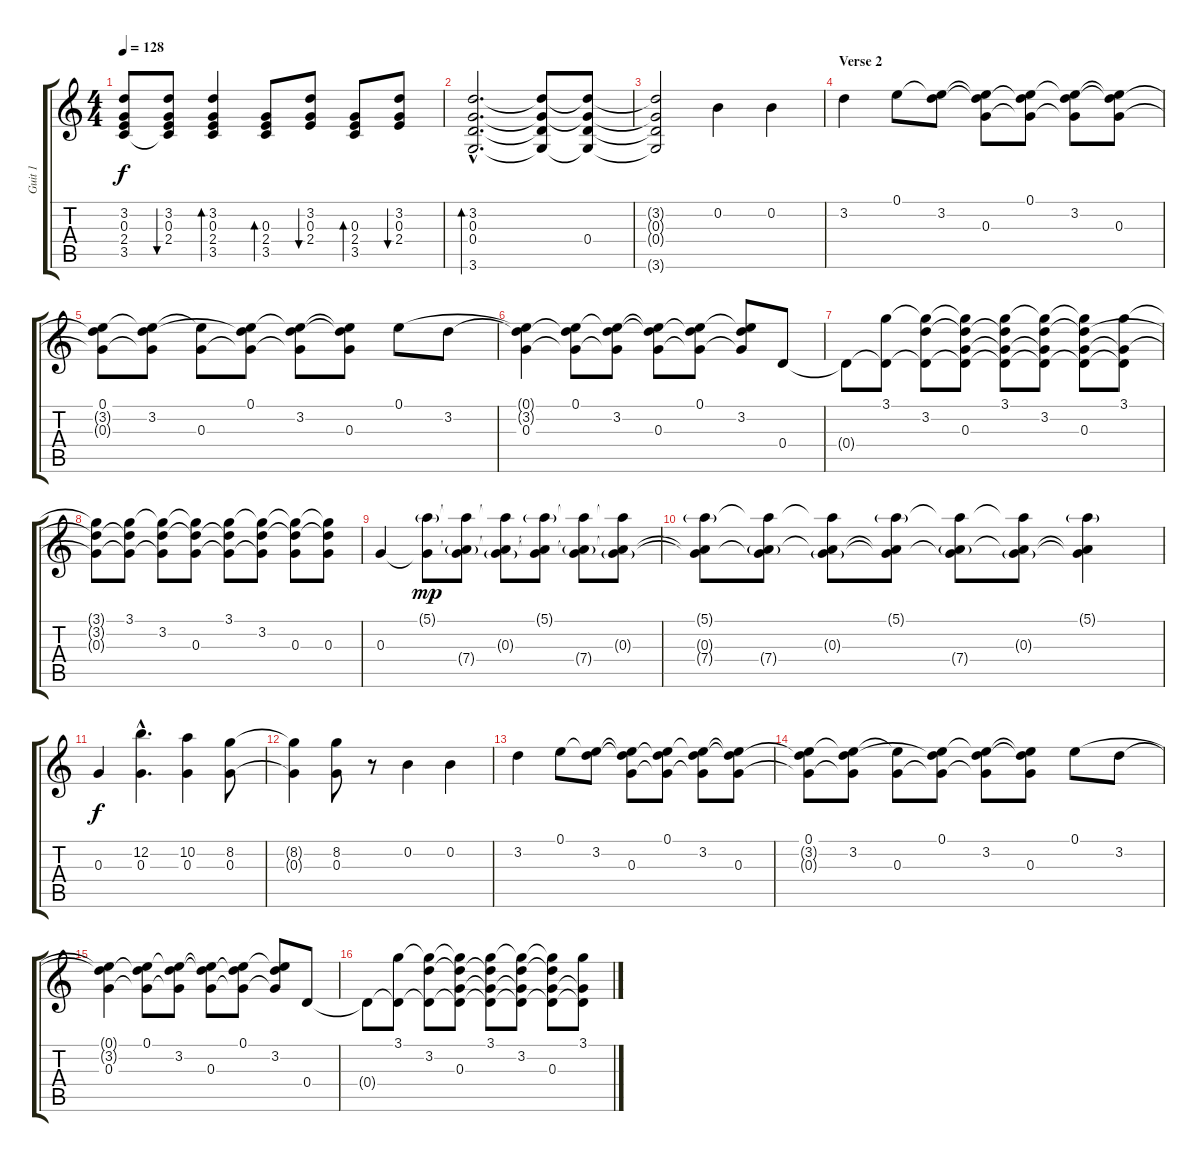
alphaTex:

\track ("Guit 1" "Guit 1") {instrument electricguitarjazz}
\staff {score tabs}
\tuning (E4 B3 G3 D3 A2 E2) {hide}
\ts (4 4)
\tempo 128
\clef g2
\ks c
(3.2{t} 0.3{t} 2.4{t} 3.5{t}).8{dy f} (3.2 0.3 2.4 3.5{t}).8{bu 30} (3.2 0.3 2.4 3.5).4{bd 30} (0.3 2.4 3.5).8{bd 30} (3.2 0.3 2.4).8{bu 30} (0.3 2.4 3.5).8{bd 30} (3.2 0.3 2.4).8{bu 30} |
(3.2{hac} 0.3{hac} 0.4{hac} 3.6{hac}).2{d bd 30} (3.2{t} 0.3{t} 0.4{t} 3.6{t}).8 (3.2{t} 0.3{t} 0.4 3.6{t}).8 |
(3.2{t} 0.3{t} 0.4{t} 3.6{t}).2 0.2.4 0.2.4 |
\section ("" "Verse 2")
3.2.4 0.1.8 (0.1{t} 3.2).8 (0.1{t} 3.2{t} 0.3).8 (0.1 3.2{t} 0.3{t}).8 (0.1{t} 3.2 0.3{t}).8 (0.1{t} 3.2{t} 0.3).8 |
(0.1 3.2{t} 0.3{t}).8 (0.1{t} 3.2 0.3{t}).8 (0.1{t} 0.3).8 (0.1 3.2{t} 0.3{t}).8 (0.1{t} 3.2 0.3{t}).8 (0.1{t} 3.2{t} 0.3).8 0.1.8 3.2.8 |
(0.1{t} 3.2{t} 0.3).4 (0.1 3.2{t} 0.3{t}).8 (0.1{t} 3.2 0.3{t}).8 (0.1{t} 3.2{t} 0.3).8 (0.1 3.2{t} 0.3{t}).8 (0.1{t} 3.2 0.3{t}).8 0.4.8 |
0.4{t}.8 (3.1 0.4{t}).8 (3.1{t} 3.2 0.4{t}).8 (3.1{t} 3.2{t} 0.3 0.4{t}).8 (3.1 3.2{t} 0.3{t} 0.4{t}).8 (3.1{t} 3.2 0.3{t} 0.4{t}).8 (3.1{t} 3.2{t} 0.3 0.4{t}).8 (3.1 0.3{t} 0.4{t}).8 |
(3.1{t} 3.2{t} 0.3{t}).8 (3.1 3.2{t} 0.3{t}).8 (3.1{t} 3.2 0.3{t}).8 (3.1{t} 3.2{t} 0.3).8 (3.1 3.2{t} 0.3{t}).8 (3.1{t} 3.2 0.3{t}).8 (3.1{t} 3.2{t} 0.3).8 (3.1{t} 3.2{t} 0.3).8 |
0.3.4 (5.1{g} 0.3{t}).8{dy mp} (5.1{t} 0.3{t} 7.4{g}).8 (5.1{t} 0.3{g} 7.4{t}).8 (5.1{g} 0.3{t} 7.4{t}).8 (5.1{t} 0.3{t} 7.4{g}).8 (5.1{t} 0.3{g} 7.4{t}).8 |
(5.1{g} 0.3{t} 7.4{t}).8 (5.1{t} 0.3{t} 7.4{g}).8 (5.1{t} 0.3{g} 7.4{t}).8 (5.1{g} 0.3{t} 7.4{t}).8 (5.1{t} 0.3{t} 7.4{g}).8 (5.1{t} 0.3{g} 7.4{t}).8 (5.1{g} 0.3{t} 7.4{t}).4 |
0.3.4{dy f} (12.2{hac} 0.3{hac}).4{d} (10.2 0.3).4 (8.2 0.3).8 |
(8.2{t} 0.3{t}).4 (8.2 0.3).8 r.8 0.2.4 0.2.4 |
3.2.4 0.1.8 (0.1{t} 3.2).8 (0.1{t} 3.2{t} 0.3).8 (0.1 3.2{t} 0.3{t}).8 (0.1{t} 3.2 0.3{t}).8 (0.1{t} 3.2{t} 0.3).8 |
(0.1 3.2{t} 0.3{t}).8 (0.1{t} 3.2 0.3{t}).8 (0.1{t} 0.3).8 (0.1 3.2{t} 0.3{t}).8 (0.1{t} 3.2 0.3{t}).8 (0.1{t} 3.2{t} 0.3).8 0.1.8 3.2.8 |
(0.1{t} 3.2{t} 0.3).4 (0.1 3.2{t} 0.3{t}).8 (0.1{t} 3.2 0.3{t}).8 (0.1{t} 3.2{t} 0.3).8 (0.1 3.2{t} 0.3{t}).8 (0.1{t} 3.2 0.3{t}).8 0.4.8 |
0.4{t}.8 (3.1 0.4{t}).8 (3.1{t} 3.2 0.4{t}).8 (3.1{t} 3.2{t} 0.3 0.4{t}).8 (3.1 3.2{t} 0.3{t} 0.4{t}).8 (3.1{t} 3.2 0.3{t} 0.4{t}).8 (3.1{t} 3.2{t} 0.3 0.4{t}).8 (3.1 0.3{t} 0.4{t}).8
